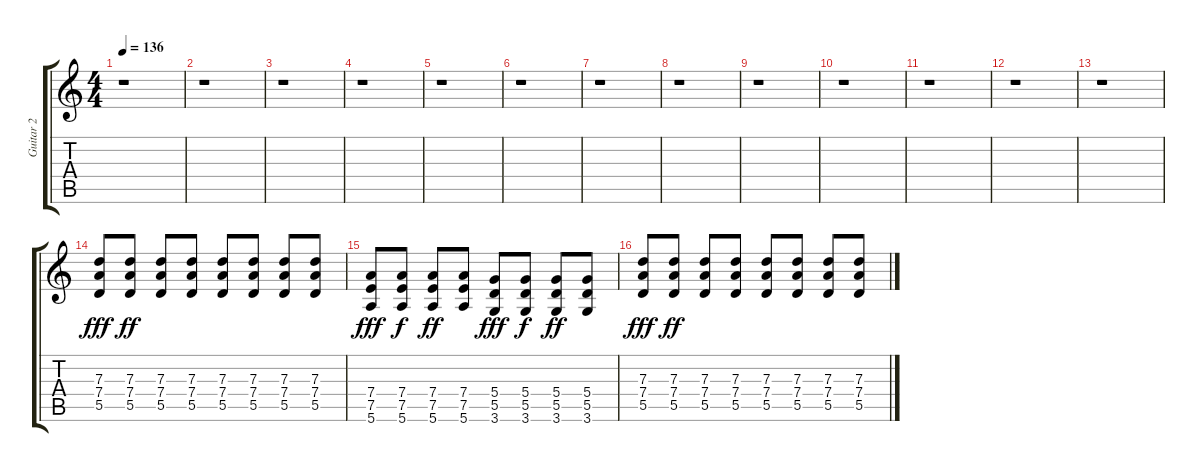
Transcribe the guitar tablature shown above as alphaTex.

\track ("Guitar 2" "Guitar 2") {instrument overdrivenguitar}
\staff {score tabs}
\tuning (E4 B3 G3 D3 A2 E2) {hide}
\ts (4 4)
\tempo 136
\clef g2
\ks c
r.1{dy f} |
r.1 |
r.1 |
r.1 |
r.1 |
r.1 |
r.1 |
r.1 |
r.1 |
r.1 |
r.1 |
r.1 |
r.1 |
(7.3 7.4 5.5).8{dy fff} (7.3 7.4 5.5).8{dy ff} (7.3 7.4 5.5).8 (7.3 7.4 5.5).8 (7.3 7.4 5.5).8 (7.3 7.4 5.5).8 (7.3 7.4 5.5).8 (7.3 7.4 5.5).8 |
(7.4 7.5 5.6).8{dy fff} (7.4 7.5 5.6).8{dy f} (7.4 7.5 5.6).8{dy ff} (7.4 7.5 5.6).8 (5.4 5.5 3.6).8{dy fff} (5.4 5.5 3.6).8{dy f} (5.4 5.5 3.6).8{dy ff} (5.4 5.5 3.6).8 |
(7.3 7.4 5.5).8{dy fff} (7.3 7.4 5.5).8{dy ff} (7.3 7.4 5.5).8 (7.3 7.4 5.5).8 (7.3 7.4 5.5).8 (7.3 7.4 5.5).8 (7.3 7.4 5.5).8 (7.3 7.4 5.5).8
